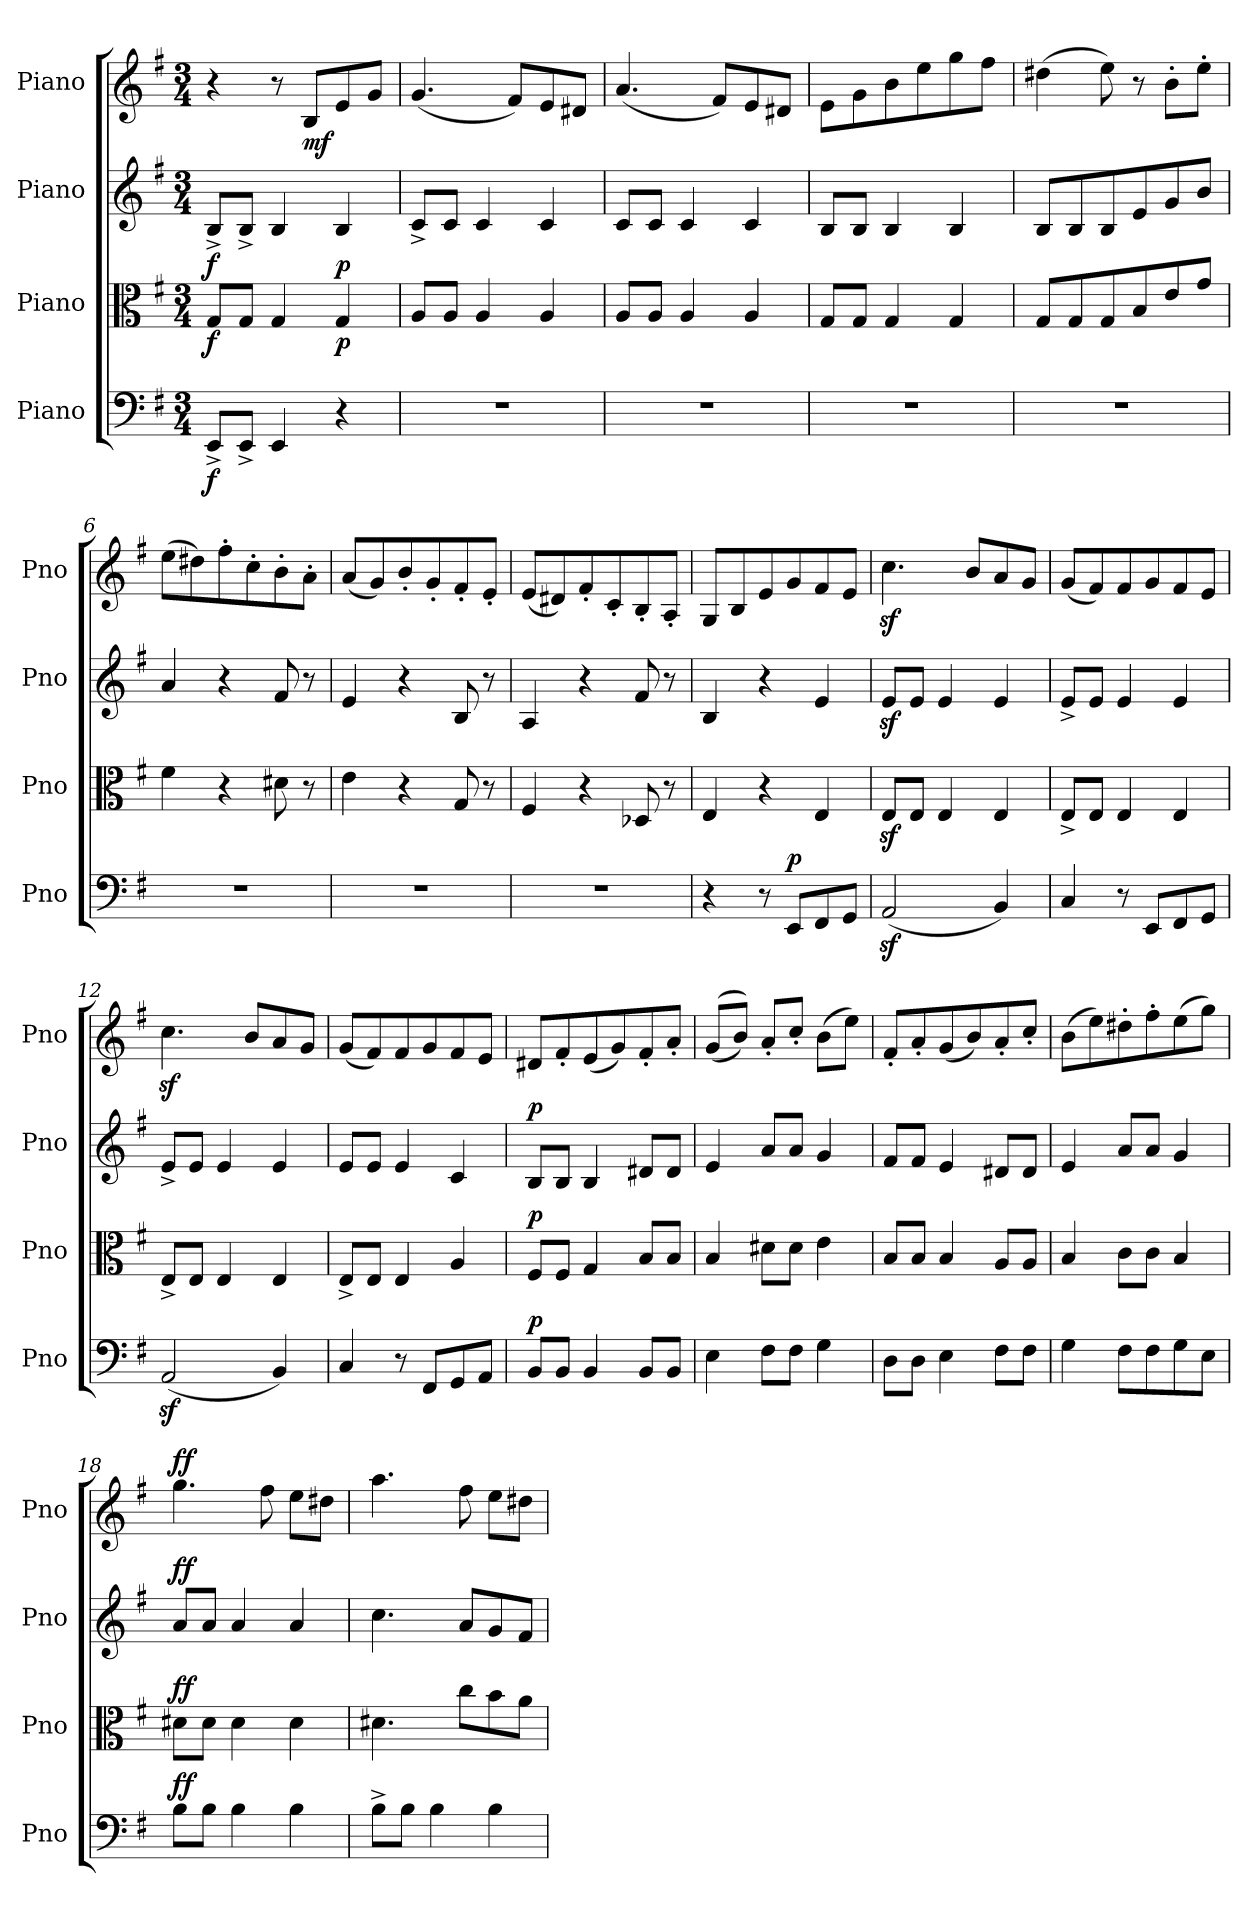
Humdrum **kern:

**kern	**dynam	**kern	**dynam	**kern	**dynam	**kern	**dynam
*part4	*part4	*part3	*part3	*part2	*part2	*part1	*part1
*staff4	*staff4	*staff3	*staff3	*staff2	*staff2	*staff1	*staff1
*I"Piano	*	*I"Piano	*	*I"Piano	*	*I"Piano	*
*I'Pno	*	*I'Pno	*	*I'Pno	*	*I'Pno	*
*clefF4	*	*clefC3	*	*clefG2	*	*clefG2	*
*k[f#]	*	*k[f#]	*	*k[f#]	*	*k[f#]	*
*M3/4	*	*M3/4	*	*M3/4	*	*M3/4	*
=1	=1	=1	=1	=1	=1	=1	=1
!	!LO:DY:b	!	!LO:DY:b	!	!LO:DY:b	!	!
8EE^/L	f	8G/L	f	8B^/L	f	4r	.
8EE^/J	.	8G/J	.	8B^/J	.	.	.
4EE/	.	4G/	.	4B/	.	8r	.
!	!	!	!	!	!	!	!LO:DY:b
.	.	.	.	.	.	8B/L	mf
!	!	!	!LO:DY:b	!	!LO:DY:b	!	!
4r	.	4G/	p	4B/	p	8e/	.
.	.	.	.	.	.	8g/J	.
=2	=2	=2	=2	=2	=2	=2	=2
2.r	.	8A/L	.	8c^/L	.	(4.g/	.
.	.	8A/J	.	8c/J	.	.	.
.	.	4A/	.	4c/	.	.	.
.	.	.	.	.	.	8f#/L)	.
.	.	4A/	.	4c/	.	8e/	.
.	.	.	.	.	.	8d#X/J	.
=3	=3	=3	=3	=3	=3	=3	=3
2.r	.	8A/L	.	8c/L	.	(4.a/	.
.	.	8A/J	.	8c/J	.	.	.
.	.	4A/	.	4c/	.	.	.
.	.	.	.	.	.	8f#/L)	.
.	.	4A/	.	4c/	.	8e/	.
.	.	.	.	.	.	8d#X/J	.
=4	=4	=4	=4	=4	=4	=4	=4
2.r	.	8G/L	.	8B/L	.	8e\L	.
.	.	8G/J	.	8B/J	.	8g\	.
.	.	4G/	.	4B/	.	8b\	.
.	.	.	.	.	.	8ee\	.
.	.	4G/	.	4B/	.	8gg\	.
.	.	.	.	.	.	8ff#\J	.
=5	=5	=5	=5	=5	=5	=5	=5
2.r	.	8G/L	.	8B/L	.	(4dd#X\	.
.	.	8G/	.	8B/	.	.	.
.	.	8G/	.	8B/	.	8ee\)	.
.	.	8B/	.	8e/	.	8r	.
.	.	8e/	.	8g/	.	8b'\L	.
.	.	8g/J	.	8b/J	.	8ee'\J	.
=6	=6	=6	=6	=6	=6	=6	=6
2.r	.	4f#\	.	4a/	.	(8ee\L	.
.	.	.	.	.	.	8dd#X\)	.
.	.	4r	.	4r	.	8ff#'\	.
.	.	.	.	.	.	8cc'\	.
.	.	8d#X\	.	8f#/	.	8b'\	.
.	.	8r	.	8r	.	8a'\J	.
=7	=7	=7	=7	=7	=7	=7	=7
2.r	.	4e\	.	4e/	.	(8a/L	.
.	.	.	.	.	.	8g/)	.
.	.	4r	.	4r	.	8b'/	.
.	.	.	.	.	.	8g'/	.
.	.	8G/	.	8B/	.	8f#'/	.
.	.	8r	.	8r	.	8e'/J	.
=8	=8	=8	=8	=8	=8	=8	=8
2.r	.	4F#/	.	4A/	.	(8e/L	.
.	.	.	.	.	.	8d#X/)	.
.	.	4r	.	4r	.	8f#'/	.
.	.	.	.	.	.	8c'/	.
.	.	8D-X/	.	8f#/	.	8B'/	.
.	.	8r	.	8r	.	8A'/J	.
=9	=9	=9	=9	=9	=9	=9	=9
4r	.	4E/	.	4B/	.	8G/L	.
.	.	.	.	.	.	8B/	.
8r	.	4r	.	4r	.	8e/	.
!	!LO:DY:a	!	!	!	!	!	!
8EE/L	p	.	.	.	.	8g/	.
8FF#/	.	4E/	.	4e/	.	8f#/	.
8GG/J	.	.	.	.	.	8e/J	.
=10	=10	=10	=10	=10	=10	=10	=10
(2AAz</	.	8Ez</L	.	8ez</L	.	4.ccz<\	.
.	.	8E/J	.	8e/J	.	.	.
.	.	4E/	.	4e/	.	.	.
.	.	.	.	.	.	8b/L	.
4BB/)	.	4E/	.	4e/	.	8a/	.
.	.	.	.	.	.	8g/J	.
=11	=11	=11	=11	=11	=11	=11	=11
4C/	.	8E^/L	.	8e^/L	.	(8g/L	.
.	.	8E/J	.	8e/J	.	8f#/)	.
8r	.	4E/	.	4e/	.	8f#/	.
8EE/L	.	.	.	.	.	8g/	.
8FF#/	.	4E/	.	4e/	.	8f#/	.
8GG/J	.	.	.	.	.	8e/J	.
=12	=12	=12	=12	=12	=12	=12	=12
(2AAz>/	.	8E^/L	.	8e^/L	.	4.ccz<\	.
.	.	8E/J	.	8e/J	.	.	.
.	.	4E/	.	4e/	.	.	.
.	.	.	.	.	.	8b/L	.
4BB/)	.	4E/	.	4e/	.	8a/	.
.	.	.	.	.	.	8g/J	.
=13	=13	=13	=13	=13	=13	=13	=13
4C/	.	8E^/L	.	8e/L	.	(8g/L	.
.	.	8E/J	.	8e/J	.	8f#/)	.
8r	.	4E/	.	4e/	.	8f#/	.
8FF#/L	.	.	.	.	.	8g/	.
8GG/	.	4A/	.	4c/	.	8f#/	.
8AA/J	.	.	.	.	.	8e/J	.
=14	=14	=14	=14	=14	=14	=14	=14
!	!LO:DY:a	!	!LO:DY:a	!	!LO:DY:a	!	!
8BB/L	p	8F#/L	p	8B/L	p	8d#X/L	.
8BB/J	.	8F#/J	.	8B/J	.	8f#'/	.
4BB/	.	4G/	.	4B/	.	(8e/	.
.	.	.	.	.	.	8g/)	.
8BB/L	.	8B/L	.	8d#X/L	.	8f#'/	.
8BB/J	.	8B/J	.	8d#/J	.	8a'/J	.
=15	=15	=15	=15	=15	=15	=15	=15
4E\	.	4B/	.	4e/	.	((8g/L	.
.	.	.	.	.	.	8b/J))	.
8F#\L	.	8d#X\L	.	8a/L	.	8a'/L	.
8F#\J	.	8d#\J	.	8a/J	.	8cc'/J	.
4G\	.	4e\	.	4g/	.	(8b\L	.
.	.	.	.	.	.	8ee\J)	.
=16	=16	=16	=16	=16	=16	=16	=16
8D\L	.	8B/L	.	8f#/L	.	8f#'/L	.
8D\J	.	8B/J	.	8f#/J	.	8a'/	.
4E\	.	4B/	.	4e/	.	(8g/	.
.	.	.	.	.	.	8b/)	.
8F#\L	.	8A/L	.	8d#X/L	.	8a'/	.
8F#\J	.	8A/J	.	8d#/J	.	8cc'/J	.
=17	=17	=17	=17	=17	=17	=17	=17
4G\	.	4B/	.	4e/	.	(8b\L	.
.	.	.	.	.	.	8ee\)	.
8F#\L	.	8c\L	.	8a/L	.	8dd#X'\	.
8F#\	.	8c\J	.	8a/J	.	8ff#'\	.
8G\	.	4B/	.	4g/	.	(8ee\	.
8E\J	.	.	.	.	.	8gg\J)	.
=18	=18	=18	=18	=18	=18	=18	=18
!	!LO:DY:a	!	!LO:DY:a	!	!LO:DY:a	!	!LO:DY:a
8B\L	ff	8d#X\L	ff	8a/L	ff	4.gg\	ff
8B\J	.	8d#\J	.	8a/J	.	.	.
4B\	.	4d#\	.	4a/	.	.	.
.	.	.	.	.	.	8ff#\	.
4B\	.	4d#\	.	4a/	.	8ee\L	.
.	.	.	.	.	.	8dd#X\J	.
=19	=19	=19	=19	=19	=19	=19	=19
8B^\L	.	4.d#X\	.	4.cc\	.	4.aa\	.
8B\J	.	.	.	.	.	.	.
4B\	.	.	.	.	.	.	.
.	.	8cc\L	.	8a/L	.	8ff#\	.
4B\	.	8b\	.	8g/	.	8ee\L	.
.	.	8a\J	.	8f#/J	.	8dd#X\J	.
=	=	=	=	=	=	=	=
*-	*-	*-	*-	*-	*-	*-	*-
